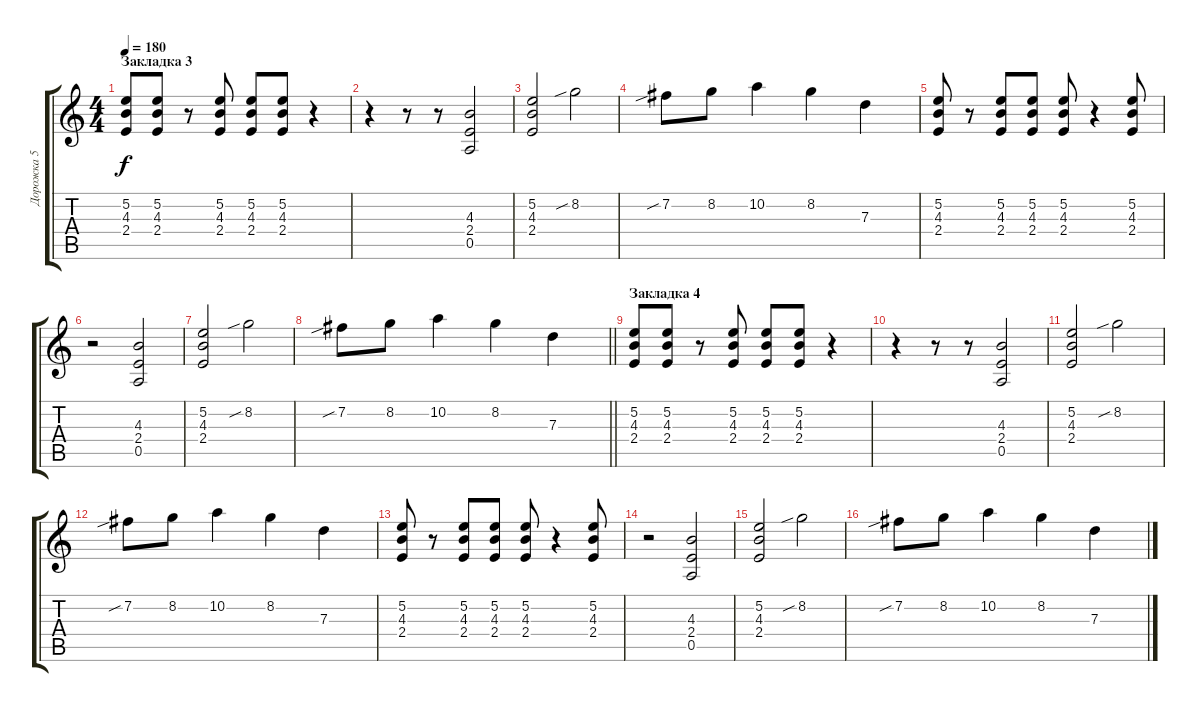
\track ("Дорожка 5" "Дорожка 5") {instrument distortionguitar}
\staff {score tabs}
\tuning (E4 B3 G3 D3 A2 E2) {hide}
\ts (4 4)
\section ("" "Закладка 3")
\tempo 180
\clef g2
\ks c
(5.2 4.3 2.4).8{dy f} (5.2 4.3 2.4).8 r.8 (5.2 4.3 2.4).8 (5.2 4.3 2.4).8 (5.2 4.3 2.4).8 r.4 |
r.4 r.8 r.8 (4.3 2.4 0.5).2 |
(5.2 4.3 2.4).2 8.2{sib}.2 |
7.2{sib}.8 8.2.8 10.2.4 8.2.4 7.3.4 |
(5.2 4.3 2.4).8 r.8 (5.2 4.3 2.4).8 (5.2 4.3 2.4).8 (5.2 4.3 2.4).8 r.4 (5.2 4.3 2.4).8 |
r.2 (4.3 2.4 0.5).2 |
(5.2 4.3 2.4).2 8.2{sib}.2 |
\barLineRight lightlight
7.2{sib}.8 8.2.8 10.2.4 8.2.4 7.3.4 |
\section ("" "Закладка 4")
(5.2 4.3 2.4).8 (5.2 4.3 2.4).8 r.8 (5.2 4.3 2.4).8 (5.2 4.3 2.4).8 (5.2 4.3 2.4).8 r.4 |
r.4 r.8 r.8 (4.3 2.4 0.5).2 |
(5.2 4.3 2.4).2 8.2{sib}.2 |
7.2{sib}.8 8.2.8 10.2.4 8.2.4 7.3.4 |
(5.2 4.3 2.4).8 r.8 (5.2 4.3 2.4).8 (5.2 4.3 2.4).8 (5.2 4.3 2.4).8 r.4 (5.2 4.3 2.4).8 |
r.2 (4.3 2.4 0.5).2 |
(5.2 4.3 2.4).2 8.2{sib}.2 |
7.2{sib}.8 8.2.8 10.2.4 8.2.4 7.3.4
